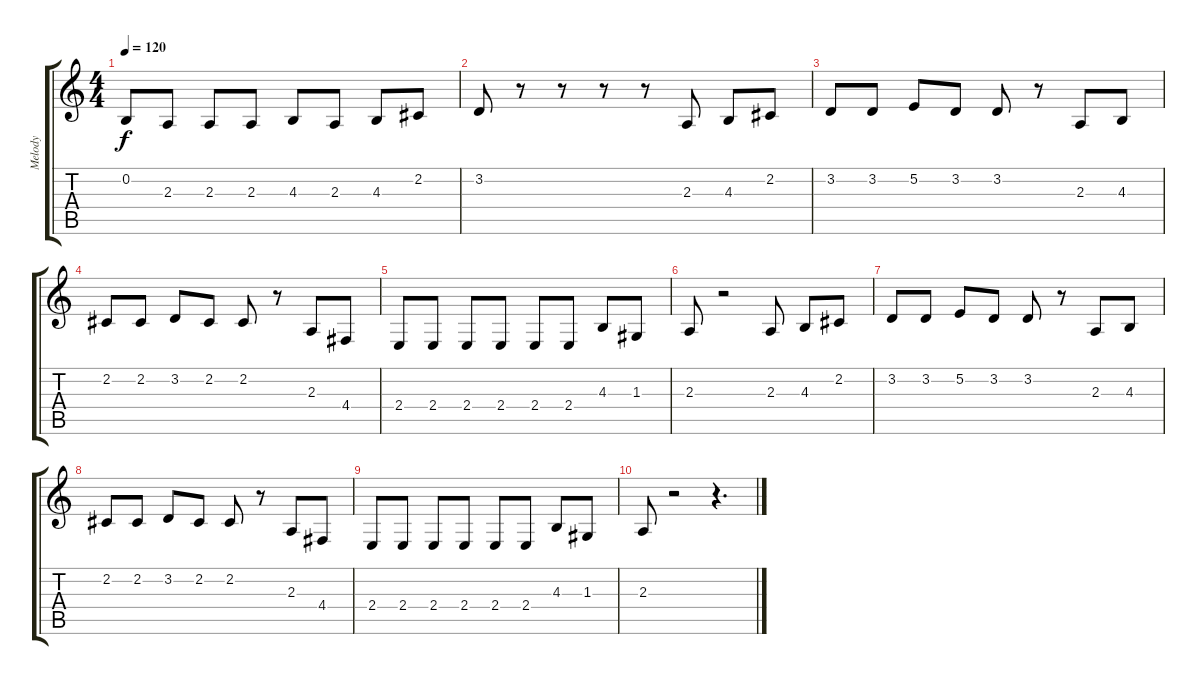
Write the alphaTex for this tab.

\track ("Melody" "Melody") {instrument tenorsax}
\staff {score tabs}
\tuning (E4 B3 G3 D3 A2 E2) {hide}
\ts (4 4)
\tempo 120
\clef g2
\ks c
0.2.8{dy f} 2.3.8 2.3.8 2.3.8 4.3.8 2.3.8 4.3.8 2.2.8 |
3.2.8 r.8 r.8 r.8 r.8 2.3.8 4.3.8 2.2.8 |
3.2.8 3.2.8 5.2.8 3.2.8 3.2.8 r.8 2.3.8 4.3.8 |
2.2.8 2.2.8 3.2.8 2.2.8 2.2.8 r.8 2.3.8 4.4.8 |
2.4.8 2.4.8 2.4.8 2.4.8 2.4.8 2.4.8 4.3.8 1.3.8 |
2.3.8 r.2 2.3.8 4.3.8 2.2.8 |
3.2.8 3.2.8 5.2.8 3.2.8 3.2.8 r.8 2.3.8 4.3.8 |
2.2.8 2.2.8 3.2.8 2.2.8 2.2.8 r.8 2.3.8 4.4.8 |
2.4.8 2.4.8 2.4.8 2.4.8 2.4.8 2.4.8 4.3.8 1.3.8 |
2.3.8 r.2 r.4{d}
